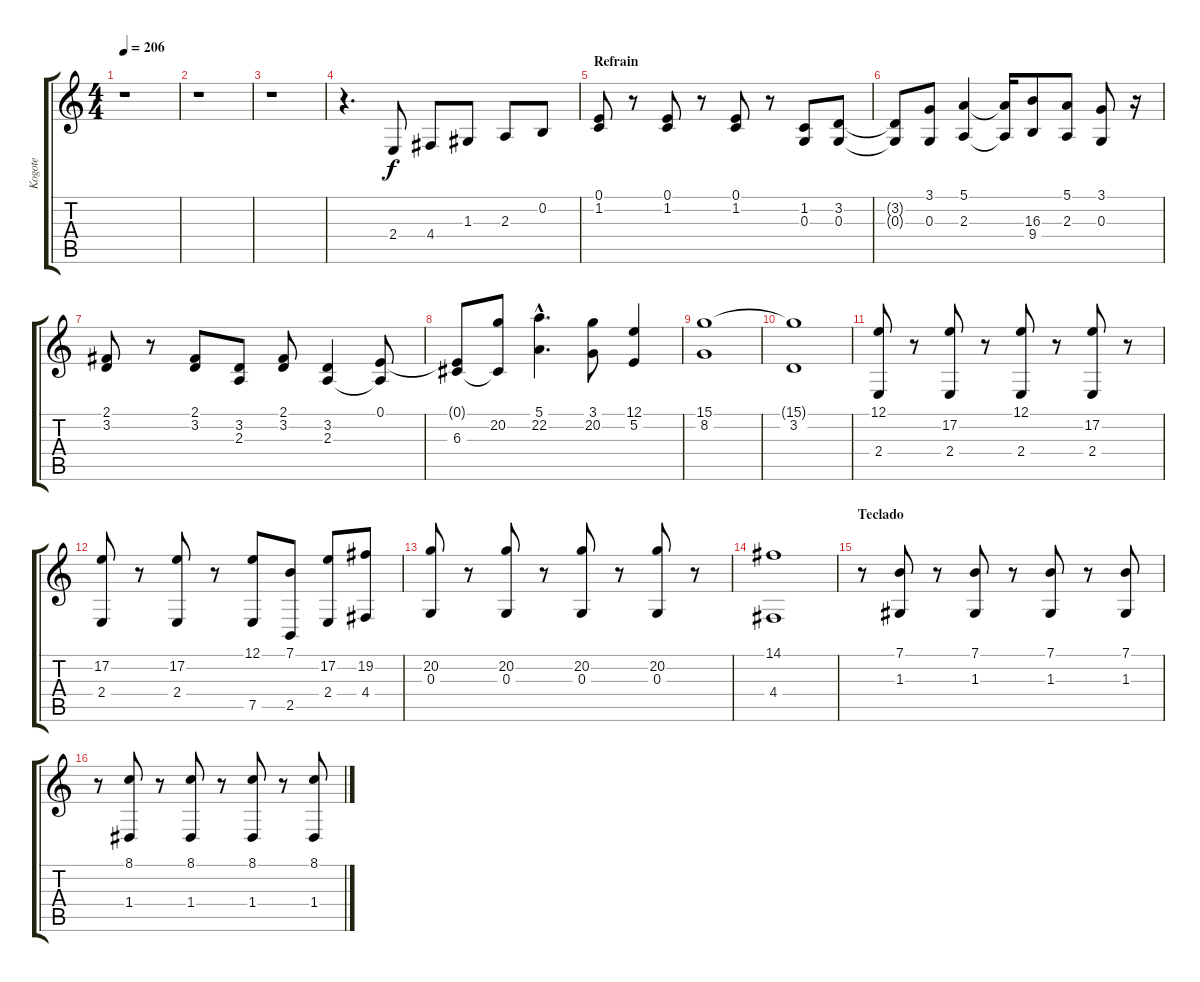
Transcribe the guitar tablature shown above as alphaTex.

\track ("Kogote" "Kogote") {instrument brasssection}
\staff {score tabs}
\tuning (E4 B3 G3 D3 A2 E2) {hide}
\ts (4 4)
\tempo 206
\clef g2
\ks c
r.1{dy f} |
r.1 |
r.1 |
r.4{d} 2.4.8 4.4.8 1.3.8 2.3.8 0.2.8 |
\section ("" "Refrain")
(0.1 1.2).8 r.8 (0.1 1.2).8 r.8 (0.1 1.2).8 r.8 (1.2 0.3).8 (3.2 0.3).8 |
(3.2{t} 0.3{t}).8 (3.1 0.3).8 (5.1 2.3).4 (5.1{t} 2.3{t}).16 (16.3 9.4).8 (5.1 2.3).8 (3.1 0.3).8 r.16 |
(2.1 3.2).8 r.8 (2.1 3.2).8 (3.2 2.3).8 (2.1 3.2).8 (3.2 2.3).4 (0.1 2.3{t}).8 |
(0.1{t} 6.3).8 (20.2 6.3{t}).8 (5.1{hac} 22.2{hac}).4{d} (3.1 20.2).8 (12.1 5.2).4 |
(15.1 8.2).1 |
(15.1{t} 3.2).1 |
(12.1 2.4).8 r.8 (17.2 2.4).8 r.8 (12.1 2.4).8 r.8 (17.2 2.4).8 r.8 |
(17.2 2.4).8 r.8 (17.2 2.4).8 r.8 (12.1 7.5).8 (7.1 2.5).8 (17.2 2.4).8 (19.2 4.4).8 |
(20.2 0.3).8 r.8 (20.2 0.3).8 r.8 (20.2 0.3).8 r.8 (20.2 0.3).8 r.8 |
(14.1 4.4).1 |
\section ("" "Teclado")
r.8 (7.1 1.3).8 r.8 (7.1 1.3).8 r.8 (7.1 1.3).8 r.8 (7.1 1.3).8 |
r.8 (8.1 1.4).8 r.8 (8.1 1.4).8 r.8 (8.1 1.4).8 r.8 (8.1 1.4).8
